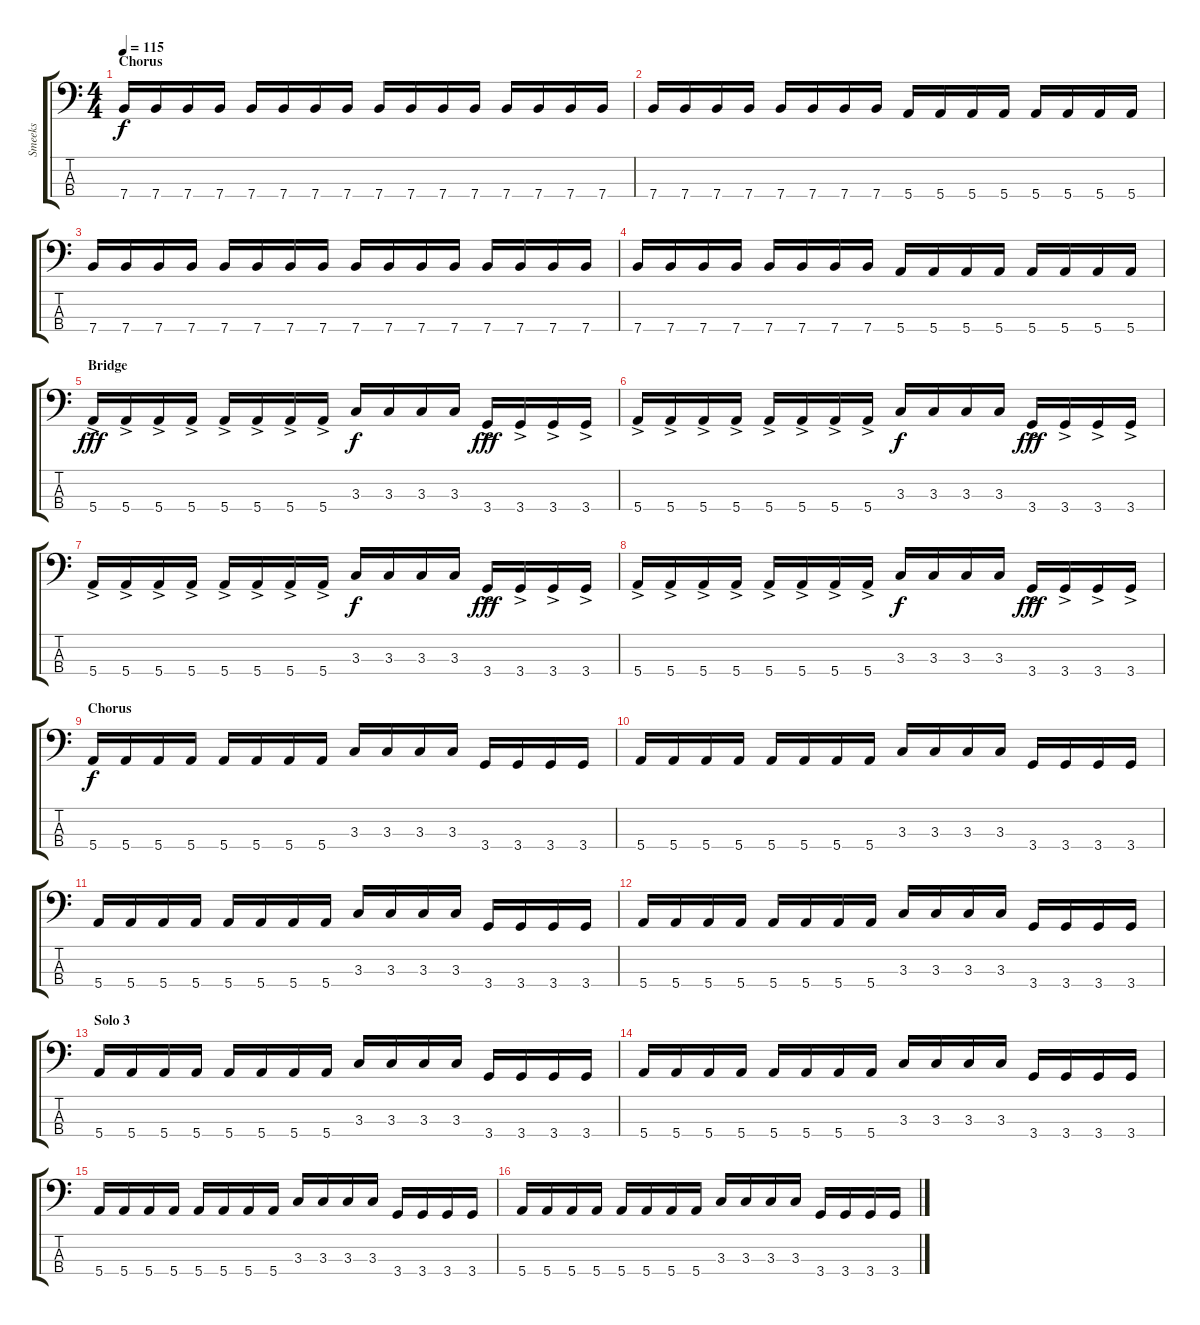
\track ("Smeeks" "Smeeks") {instrument electricbasspick}
\staff {score tabs}
\tuning (G2 D2 A1 E1) {hide}
\ts (4 4)
\section ("" "Chorus")
\tempo 115
\clef f4
\ks c
7.4.16{dy f} 7.4.16 7.4.16 7.4.16 7.4.16 7.4.16 7.4.16 7.4.16 7.4.16 7.4.16 7.4.16 7.4.16 7.4.16 7.4.16 7.4.16 7.4.16 |
7.4.16 7.4.16 7.4.16 7.4.16 7.4.16 7.4.16 7.4.16 7.4.16 5.4.16 5.4.16 5.4.16 5.4.16 5.4.16 5.4.16 5.4.16 5.4.16 |
7.4.16 7.4.16 7.4.16 7.4.16 7.4.16 7.4.16 7.4.16 7.4.16 7.4.16 7.4.16 7.4.16 7.4.16 7.4.16 7.4.16 7.4.16 7.4.16 |
7.4.16 7.4.16 7.4.16 7.4.16 7.4.16 7.4.16 7.4.16 7.4.16 5.4.16 5.4.16 5.4.16 5.4.16 5.4.16 5.4.16 5.4.16 5.4.16 |
\section ("" "Bridge")
5.4{ac}.16{dy fff} 5.4{ac}.16 5.4{ac}.16 5.4{ac}.16 5.4{ac}.16 5.4{ac}.16 5.4{ac}.16 5.4{ac}.16 3.3.16{dy f} 3.3.16 3.3.16 3.3.16 3.4{ac}.16{dy fff} 3.4{ac}.16 3.4{ac}.16 3.4{ac}.16 |
5.4{ac}.16 5.4{ac}.16 5.4{ac}.16 5.4{ac}.16 5.4{ac}.16 5.4{ac}.16 5.4{ac}.16 5.4{ac}.16 3.3.16{dy f} 3.3.16 3.3.16 3.3.16 3.4{ac}.16{dy fff} 3.4{ac}.16 3.4{ac}.16 3.4{ac}.16 |
5.4{ac}.16 5.4{ac}.16 5.4{ac}.16 5.4{ac}.16 5.4{ac}.16 5.4{ac}.16 5.4{ac}.16 5.4{ac}.16 3.3.16{dy f} 3.3.16 3.3.16 3.3.16 3.4{ac}.16{dy fff} 3.4{ac}.16 3.4{ac}.16 3.4{ac}.16 |
5.4{ac}.16 5.4{ac}.16 5.4{ac}.16 5.4{ac}.16 5.4{ac}.16 5.4{ac}.16 5.4{ac}.16 5.4{ac}.16 3.3.16{dy f} 3.3.16 3.3.16 3.3.16 3.4{ac}.16{dy fff} 3.4{ac}.16 3.4{ac}.16 3.4{ac}.16 |
\section ("" "Chorus")
5.4.16{dy f} 5.4.16 5.4.16 5.4.16 5.4.16 5.4.16 5.4.16 5.4.16 3.3.16 3.3.16 3.3.16 3.3.16 3.4.16 3.4.16 3.4.16 3.4.16 |
5.4.16 5.4.16 5.4.16 5.4.16 5.4.16 5.4.16 5.4.16 5.4.16 3.3.16 3.3.16 3.3.16 3.3.16 3.4.16 3.4.16 3.4.16 3.4.16 |
5.4.16 5.4.16 5.4.16 5.4.16 5.4.16 5.4.16 5.4.16 5.4.16 3.3.16 3.3.16 3.3.16 3.3.16 3.4.16 3.4.16 3.4.16 3.4.16 |
5.4.16 5.4.16 5.4.16 5.4.16 5.4.16 5.4.16 5.4.16 5.4.16 3.3.16 3.3.16 3.3.16 3.3.16 3.4.16 3.4.16 3.4.16 3.4.16 |
\section ("" "Solo 3")
5.4.16 5.4.16 5.4.16 5.4.16 5.4.16 5.4.16 5.4.16 5.4.16 3.3.16 3.3.16 3.3.16 3.3.16 3.4.16 3.4.16 3.4.16 3.4.16 |
5.4.16 5.4.16 5.4.16 5.4.16 5.4.16 5.4.16 5.4.16 5.4.16 3.3.16 3.3.16 3.3.16 3.3.16 3.4.16 3.4.16 3.4.16 3.4.16 |
5.4.16 5.4.16 5.4.16 5.4.16 5.4.16 5.4.16 5.4.16 5.4.16 3.3.16 3.3.16 3.3.16 3.3.16 3.4.16 3.4.16 3.4.16 3.4.16 |
5.4.16 5.4.16 5.4.16 5.4.16 5.4.16 5.4.16 5.4.16 5.4.16 3.3.16 3.3.16 3.3.16 3.3.16 3.4.16 3.4.16 3.4.16 3.4.16
